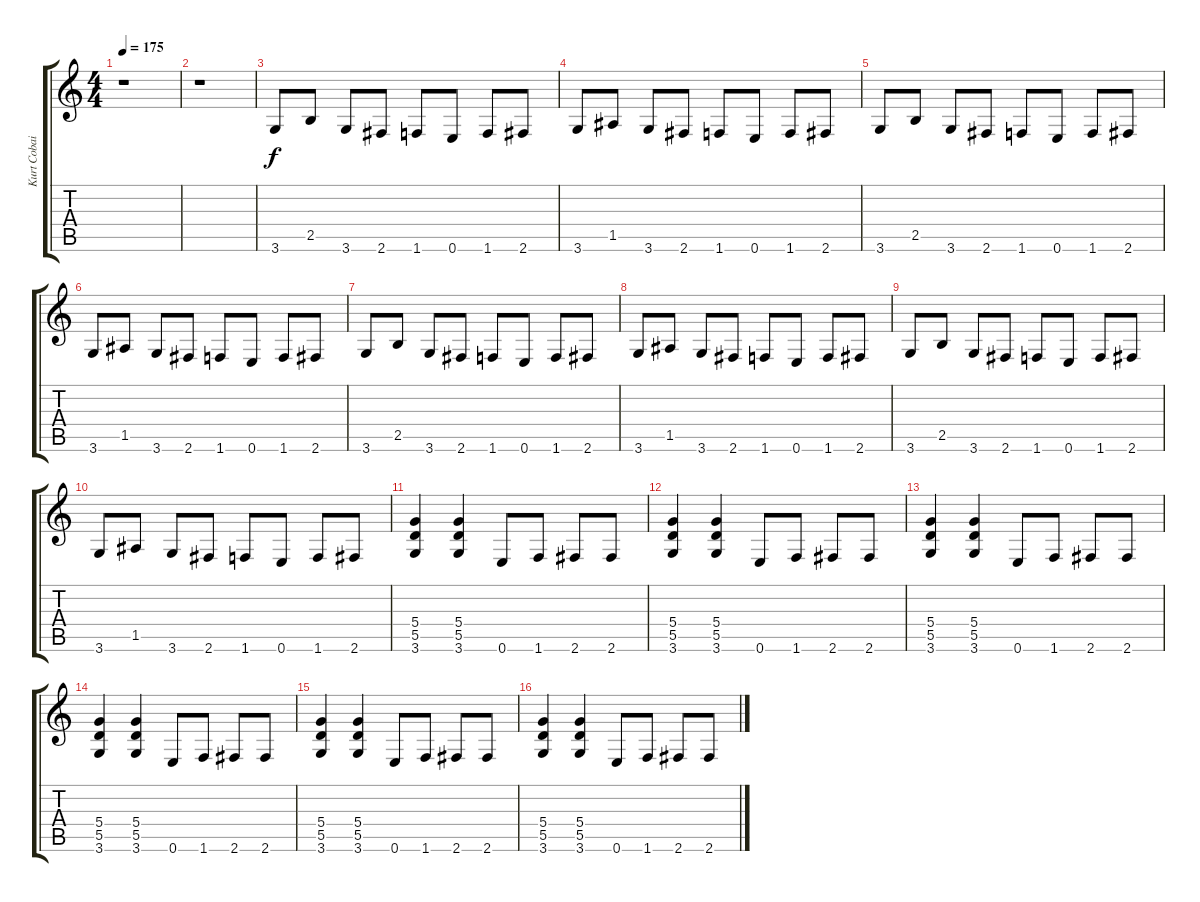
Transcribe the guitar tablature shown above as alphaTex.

\track ("Kurt Cobain" "Kurt Cobai") {instrument distortionguitar}
\staff {score tabs}
\tuning (E4 B3 G3 D3 A2 E2) {hide}
\ts (4 4)
\tempo 175
\clef g2
\ks c
r.1{dy f instrument distortionguitar} |
r.1 |
3.6.8 2.5.8 3.6.8 2.6.8 1.6.8 0.6.8 1.6.8 2.6.8 |
3.6.8 1.5.8 3.6.8 2.6.8 1.6.8 0.6.8 1.6.8 2.6.8 |
3.6.8 2.5.8 3.6.8 2.6.8 1.6.8 0.6.8 1.6.8 2.6.8 |
3.6.8 1.5.8 3.6.8 2.6.8 1.6.8 0.6.8 1.6.8 2.6.8 |
3.6.8 2.5.8 3.6.8 2.6.8 1.6.8 0.6.8 1.6.8 2.6.8 |
3.6.8 1.5.8 3.6.8 2.6.8 1.6.8 0.6.8 1.6.8 2.6.8 |
3.6.8 2.5.8 3.6.8 2.6.8 1.6.8 0.6.8 1.6.8 2.6.8 |
3.6.8 1.5.8 3.6.8 2.6.8 1.6.8 0.6.8 1.6.8 2.6.8 |
(5.4 5.5 3.6).4 (5.4 5.5 3.6).4 0.6.8 1.6.8 2.6.8 2.6.8 |
(5.4 5.5 3.6).4 (5.4 5.5 3.6).4 0.6.8 1.6.8 2.6.8 2.6.8 |
(5.4 5.5 3.6).4 (5.4 5.5 3.6).4 0.6.8 1.6.8 2.6.8 2.6.8 |
(5.4 5.5 3.6).4 (5.4 5.5 3.6).4 0.6.8 1.6.8 2.6.8 2.6.8 |
(5.4 5.5 3.6).4 (5.4 5.5 3.6).4 0.6.8 1.6.8 2.6.8 2.6.8 |
(5.4 5.5 3.6).4 (5.4 5.5 3.6).4 0.6.8 1.6.8 2.6.8 2.6.8
